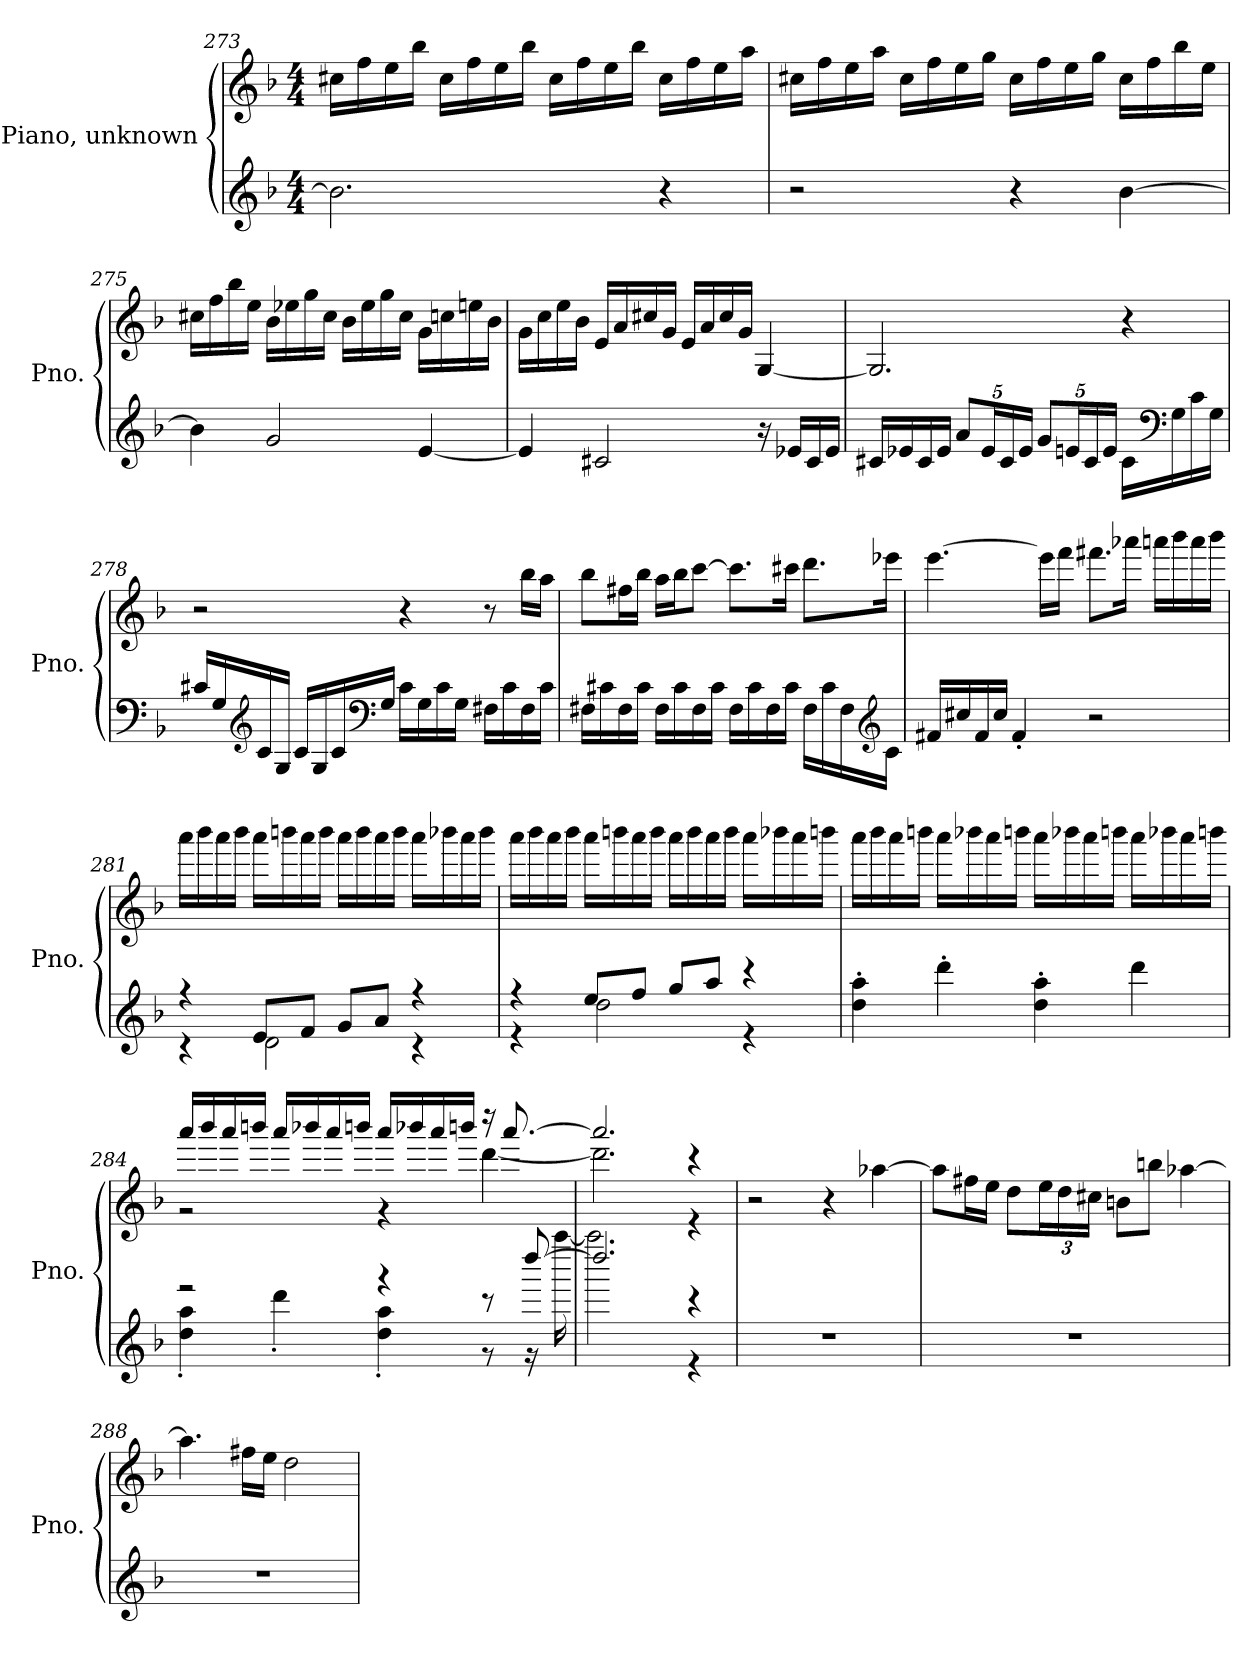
**kern	**kern
*part1	*part1
*staff2	*staff1
*I"Piano, unknown	*
*I'Pno.	*
!!LO:LB:g=z
*clefG2	*clefG2
*k[b-]	*k[b-]
*M4/4	*M4/4
=273	=273
2.b-\]	16cc#X\LL
.	16ff\
.	16ee\
.	16bb-\JJ
.	16cc#\LL
.	16ff\
.	16ee\
.	16bb-\JJ
.	16cc#\LL
.	16ff\
.	16ee\
.	16bb-\JJ
4r	16cc#\LL
.	16ff\
.	16ee\
.	16aa\JJ
=274	=274
2r	16cc#X\LL
.	16ff\
.	16ee\
.	16aa\JJ
.	16cc#\LL
.	16ff\
.	16ee\
.	16gg\JJ
4r	16cc#\LL
.	16ff\
.	16ee\
.	16gg\JJ
[4b-\	16cc#\LL
.	16ff\
.	16bb-\
.	16ee\JJ
!!LO:LB:g=z
=275	=275
4b-\]	16cc#X\LL
.	16ff\
.	16bb-\
.	16ee\JJ
2g/	16b-\LL
.	16ee-X\
.	16gg\
.	16cc#\JJ
.	16b-\LL
.	16ee-\
.	16gg\
.	16cc#\JJ
[4e/	16g\LL
.	16ccn\
.	16een\
.	16b-\JJ
=276	=276
4e/]	16g\LL
.	16cc\
.	16ee\
.	16b-\JJ
2c#X/	16e/LL
.	16a/
.	16cc#X/
.	16g/JJ
.	16e/LL
.	16a/
.	16cc#/
.	16g/JJ
16r	[4G/
16e-X/LL	.
16c#/	.
16e-/JJ	.
!!LO:PB:g=z
=277	=277
16c#X/LL	2.G/]
16e-X/	.
16c#/	.
16e-/JJ	.
*Xbrackettup	*
10a/L	.
20e-/L	.
20c#/	.
20e-/JJ	.
10g/L	.
20en/L	.
20c#/	.
20e/JJ	.
16c#\LL	4r
*clefF4	*
16G\	.
16c#\	.
16G\JJ	.
=278	=278
16c#X/LL	2r
16G/	.
*clefG2	*
16c#/	.
16G/JJ	.
16c#/LL	.
16G/	.
16c#/	.
*clefF4	*
16G/JJ	.
16c#\LL	4r
16G\	.
16c#\	.
16G\JJ	.
16F#X\LL	8r
16c#\	.
16F#\	16bb-\LL
16c#\JJ	16aa\JJ
!!LO:LB:g=z
=279	=279
16F#X\LL	8bb-\L
16c#X\	.
16F#\	16ff#X\L
16c#\JJ	16bb-\JJ
16F#\LL	16aa\LL
16c#\	16bb-\J
16F#\	[8ccc\J
16c#\JJ	.
16F#\LL	8.ccc\L]
16c#\	.
16F#\	.
16c#\JJ	16ccc#X\Jk
16F#\LL	8.ddd\L
16c#\	.
16F#\	.
*clefG2	*
16c#\JJ	16eee-X\Jk
=280	=280
16f#X/LL	[4.eee\
16cc#X/	.
16f#/	.
16cc#/JJ	.
4f#'/	.
.	16eee\LL]
.	16fff\JJ
2r	8.fff#X\L
.	16aaa-X\Jk
.	16aaan\LL
.	16bbb-\
.	16aaa\
.	16bbb-\JJ
!!LO:LB:g=z
=281	=281
*^	*
4r	4r	16aaa\LL
.	.	16bbb-\
.	.	16aaa\
.	.	16bbb-\JJ
8e/L	2d\	16aaa\LL
.	.	16bbbn\
8f/J	.	16aaa\
.	.	16bbb\JJ
8g/L	.	16aaa\LL
.	.	16bbb\
8a/J	.	16aaa\
.	.	16bbb\JJ
4r	4r	16aaa\LL
.	.	16bbb-X\
.	.	16aaa\
.	.	16bbb-\JJ
=282	=282	=282
4r	4r	16aaa\LL
.	.	16bbb-\
.	.	16aaa\
.	.	16bbb-\JJ
8ee/L	2dd\	16aaa\LL
.	.	16bbbn\
8ff/J	.	16aaa\
.	.	16bbb\JJ
8gg/L	.	16aaa\LL
.	.	16bbb\
8aa/J	.	16aaa\
.	.	16bbb\JJ
4r	4r	16aaa\LL
.	.	16bbb-X\
.	.	16aaa\
.	.	16bbbn\JJ
*v	*v	*
!!LO:LB:g=z
=283	=283
4dd\' 4aa\'	16aaa\LL
.	16bbb-\
.	16aaa\
.	16bbbn\JJ
4ddd'\	16aaa\LL
.	16bbb-X\
.	16aaa\
.	16bbbn\JJ
4dd\' 4aa\'	16aaa\LL
.	16bbb-X\
.	16aaa\
.	16bbbn\JJ
4ddd\	16aaa\LL
.	16bbb-X\
.	16aaa\
.	16bbbn\JJ
!!LO:LB:g=z
=284	=284
*^	*^
2r	4dd\' 4aa\'	16aaa/LL	2r
.	.	16bbb-/	.
.	.	16aaa/	.
.	.	16bbbn/JJ	.
.	4ddd'\	16aaa/LL	.
.	.	16bbb-X/	.
.	.	16aaa/	.
.	.	16bbbn/JJ	.
4r	4dd\' 4aa\'	16aaa/LL	4r
.	.	16bbb-X/	.
.	.	16aaa/	.
.	.	16bbbn/JJ	.
8r	8r	16r	[4ddd\
.	.	[8.aaa/	.
[8dddd/	16r	.	.
.	[16aaaa\	.	.
=285	=285	=285	=285
2.dddd/]	2.aaaa\]	2.aaa/]	2.ddd\]
4r	4r	4r	4r
*v	*v	*	*
*	*v	*v
=286	=286
1r	2r
.	4r
.	[4aa-X\
!!LO:LB:g=z
=287	=287
1r	8aa-\L]
.	16ff#X\L
.	16ee\JJ
.	8dd\L
*	*Xbrackettup
.	24ee\L
.	24dd\
.	24cc#X\JJ
.	8bn\L
.	8bbn\J
.	[4aa-X\
=288	=288
1r	4.aa-\]
.	16ff#X\LL
.	16ee\JJ
.	2dd\
=	=
*-	*-
